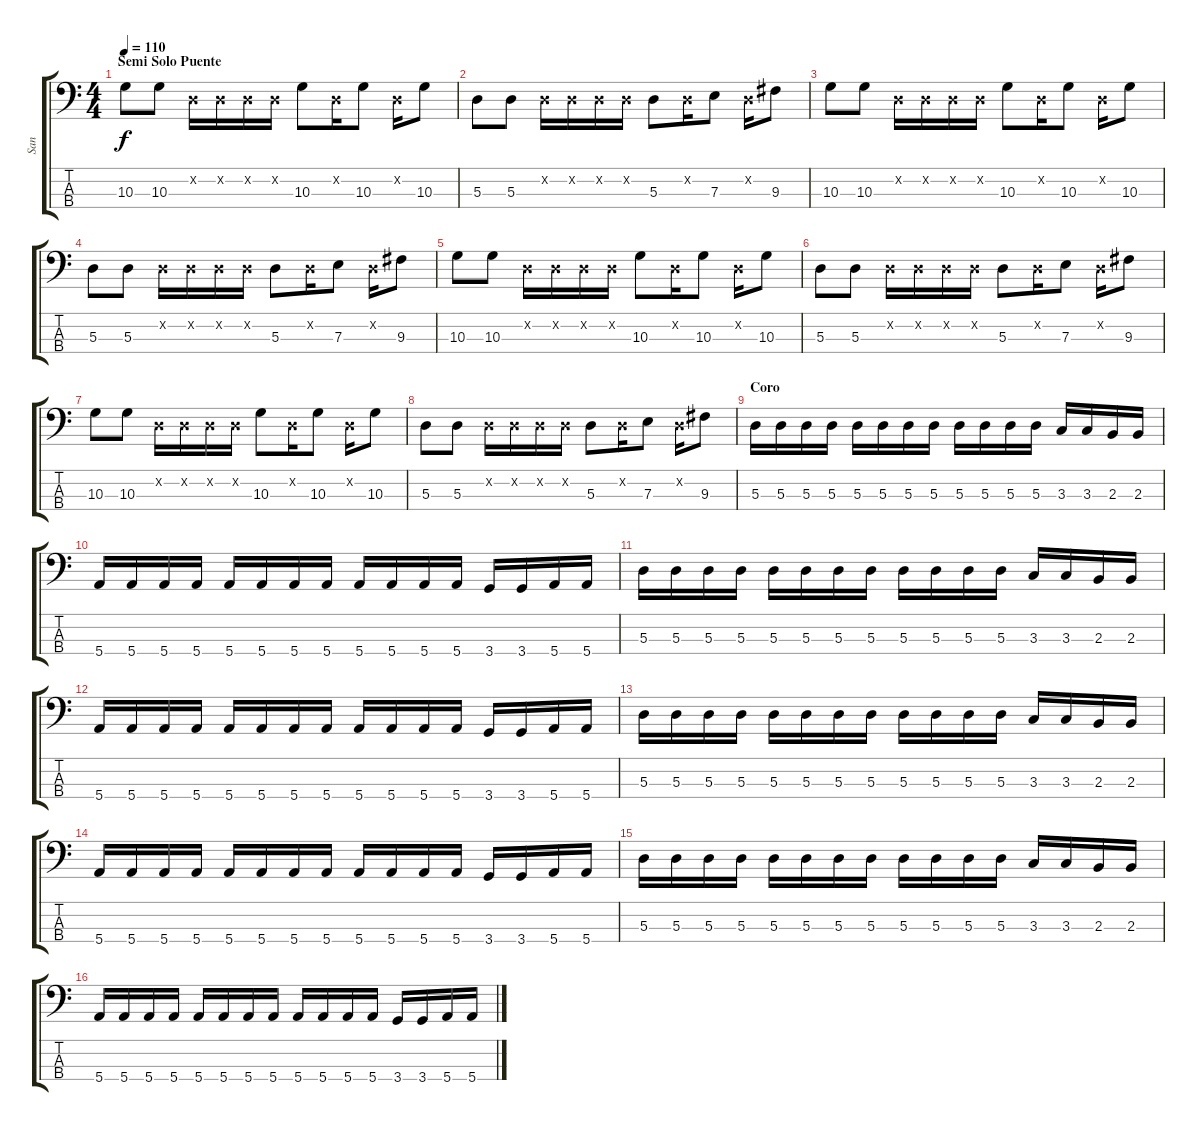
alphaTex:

\track ("San" "San") {instrument electricbasspick}
\staff {score tabs}
\tuning (G2 D2 A1 E1) {hide}
\ts (4 4)
\section ("" "Semi Solo Puente")
\tempo 110
\clef f4
\ks c
10.3.8{dy f} 10.3.8 0.2{x}.16 0.2{x}.16 0.2{x}.16 0.2{x}.16 10.3.8 0.2{x}.16 10.3.8 0.2{x}.16 10.3.8 |
5.3.8 5.3.8 0.2{x}.16 0.2{x}.16 0.2{x}.16 0.2{x}.16 5.3.8 0.2{x}.16 7.3.8 0.2{x}.16 9.3.8 |
10.3.8 10.3.8 0.2{x}.16 0.2{x}.16 0.2{x}.16 0.2{x}.16 10.3.8 0.2{x}.16 10.3.8 0.2{x}.16 10.3.8 |
5.3.8 5.3.8 0.2{x}.16 0.2{x}.16 0.2{x}.16 0.2{x}.16 5.3.8 0.2{x}.16 7.3.8 0.2{x}.16 9.3.8 |
10.3.8 10.3.8 0.2{x}.16 0.2{x}.16 0.2{x}.16 0.2{x}.16 10.3.8 0.2{x}.16 10.3.8 0.2{x}.16 10.3.8 |
5.3.8 5.3.8 0.2{x}.16 0.2{x}.16 0.2{x}.16 0.2{x}.16 5.3.8 0.2{x}.16 7.3.8 0.2{x}.16 9.3.8 |
10.3.8 10.3.8 0.2{x}.16 0.2{x}.16 0.2{x}.16 0.2{x}.16 10.3.8 0.2{x}.16 10.3.8 0.2{x}.16 10.3.8 |
5.3.8 5.3.8 0.2{x}.16 0.2{x}.16 0.2{x}.16 0.2{x}.16 5.3.8 0.2{x}.16 7.3.8 0.2{x}.16 9.3.8 |
\section ("" "Coro")
5.3.16 5.3.16 5.3.16 5.3.16 5.3.16 5.3.16 5.3.16 5.3.16 5.3.16 5.3.16 5.3.16 5.3.16 3.3.16 3.3.16 2.3.16 2.3.16 |
5.4.16 5.4.16 5.4.16 5.4.16 5.4.16 5.4.16 5.4.16 5.4.16 5.4.16 5.4.16 5.4.16 5.4.16 3.4.16 3.4.16 5.4.16 5.4.16 |
5.3.16 5.3.16 5.3.16 5.3.16 5.3.16 5.3.16 5.3.16 5.3.16 5.3.16 5.3.16 5.3.16 5.3.16 3.3.16 3.3.16 2.3.16 2.3.16 |
5.4.16 5.4.16 5.4.16 5.4.16 5.4.16 5.4.16 5.4.16 5.4.16 5.4.16 5.4.16 5.4.16 5.4.16 3.4.16 3.4.16 5.4.16 5.4.16 |
5.3.16 5.3.16 5.3.16 5.3.16 5.3.16 5.3.16 5.3.16 5.3.16 5.3.16 5.3.16 5.3.16 5.3.16 3.3.16 3.3.16 2.3.16 2.3.16 |
5.4.16 5.4.16 5.4.16 5.4.16 5.4.16 5.4.16 5.4.16 5.4.16 5.4.16 5.4.16 5.4.16 5.4.16 3.4.16 3.4.16 5.4.16 5.4.16 |
5.3.16 5.3.16 5.3.16 5.3.16 5.3.16 5.3.16 5.3.16 5.3.16 5.3.16 5.3.16 5.3.16 5.3.16 3.3.16 3.3.16 2.3.16 2.3.16 |
5.4.16 5.4.16 5.4.16 5.4.16 5.4.16 5.4.16 5.4.16 5.4.16 5.4.16 5.4.16 5.4.16 5.4.16 3.4.16 3.4.16 5.4.16 5.4.16
